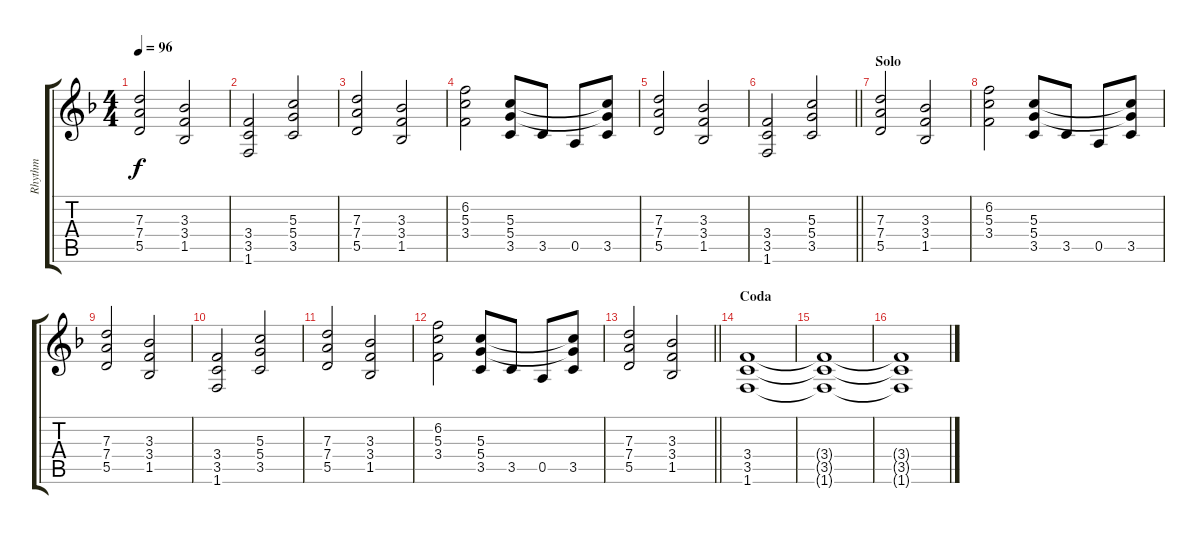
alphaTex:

\track ("Rhythm" "Rhythm") {instrument distortionguitar}
\staff {score tabs}
\tuning (E4 B3 G3 D3 A2 E2) {hide}
\ts (4 4)
\tempo 96
\clef g2
\ks dminor
(7.3 7.4 5.5).2{dy f} (3.3 3.4 1.5).2 |
(3.4 3.5 1.6).2 (5.3 5.4 3.5).2 |
(7.3 7.4 5.5).2 (3.3 3.4 1.5).2 |
(6.2 5.3 3.4).2 (5.3 5.4 3.5).8 3.5.8 0.5.8 (5.3{t} 5.4{t} 3.5).8 |
(7.3 7.4 5.5).2 (3.3 3.4 1.5).2 |
\barLineRight lightlight
(3.4 3.5 1.6).2 (5.3 5.4 3.5).2 |
\section ("" "Solo")
(7.3 7.4 5.5).2 (3.3 3.4 1.5).2 |
(6.2 5.3 3.4).2 (5.3 5.4 3.5).8 3.5.8 0.5.8 (5.3{t} 5.4{t} 3.5).8 |
(7.3 7.4 5.5).2 (3.3 3.4 1.5).2 |
(3.4 3.5 1.6).2 (5.3 5.4 3.5).2 |
(7.3 7.4 5.5).2 (3.3 3.4 1.5).2 |
(6.2 5.3 3.4).2 (5.3 5.4 3.5).8 3.5.8 0.5.8 (5.3{t} 5.4{t} 3.5).8 |
\barLineRight lightlight
(7.3 7.4 5.5).2 (3.3 3.4 1.5).2 |
\section ("" "Coda")
(3.4 3.5 1.6).1 |
(3.4{t} 3.5{t} 1.6{t}).1{volume 2} |
(3.4{t} 3.5{t} 1.6{t}).1
